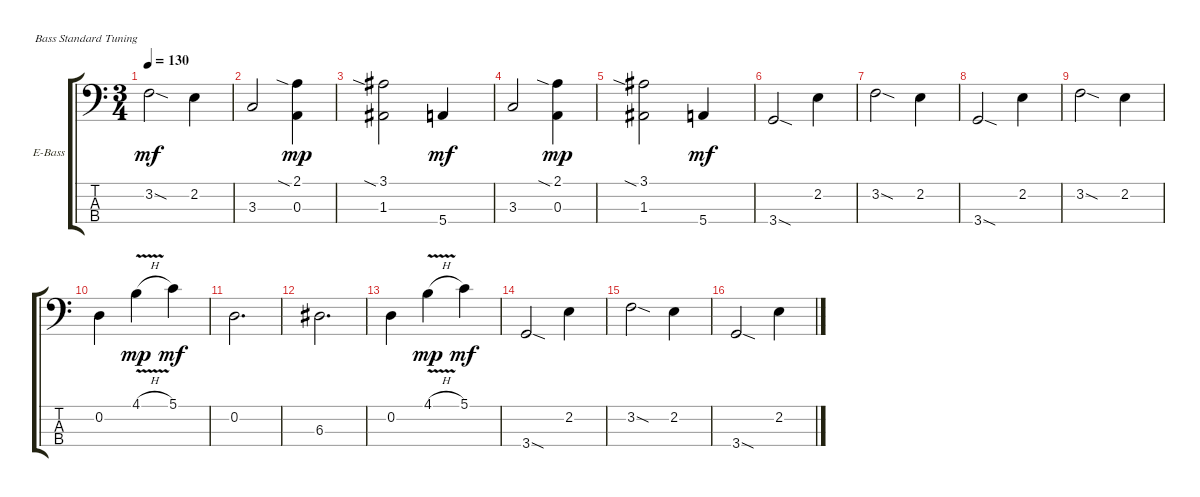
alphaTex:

\bracketExtendMode groupsimilarinstruments
\firstSystemTrackNameOrientation horizontal
\otherSystemsTrackNameOrientation horizontal
\track ("Bass2" "E-Bass") {instrument electricbassfinger}
\staff {score tabs}
\tuning (G2 D2 A1 E1)
\ts (3 4)
\tempo 130
\clef f4
\ks c
3.2{sod}.2{dy mf} 2.2.4 |
3.3.2 (2.1{sia} 0.3).4{dy mp} |
(3.1{sia} 1.3).2 5.4.4{dy mf} |
3.3.2 (2.1{sia} 0.3).4{dy mp} |
(3.1{sia} 1.3).2 5.4.4{dy mf} |
3.4{sod}.2 2.2.4 |
3.2{sod}.2 2.2.4 |
3.4{sod}.2 2.2.4 |
3.2{sod}.2 2.2.4 |
0.2.4 4.1{v h}.4{dy mp} 5.1.4{dy mf} |
0.2.2{d} |
6.3.2{d} |
0.2.4 4.1{v h}.4{dy mp} 5.1.4{dy mf} |
3.4{sod}.2 2.2.4 |
3.2{sod}.2 2.2.4 |
3.4{sod}.2 2.2.4
